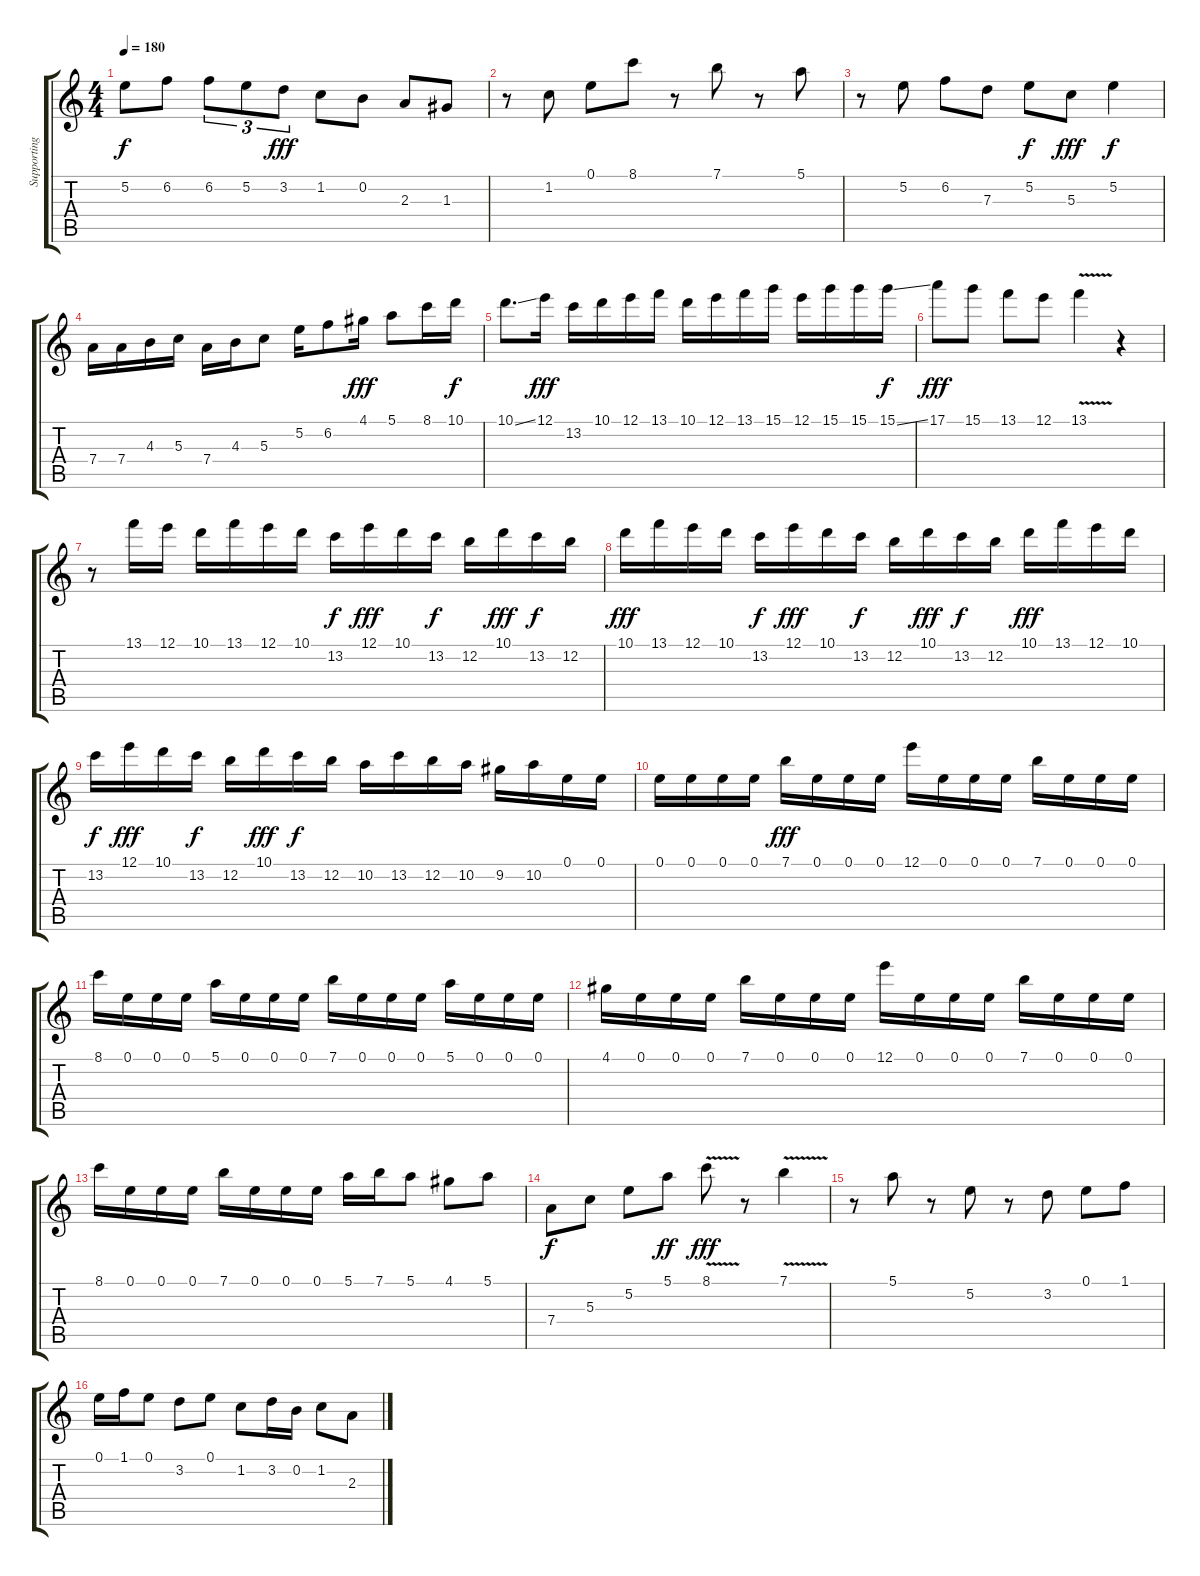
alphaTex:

\track ("Supporting Track" "Supporting") {instrument acousticguitarsteel}
\staff {score tabs}
\tuning (E4 B3 G3 D3 A2 E2) {hide}
\ts (4 4)
\tempo 180
\clef g2
\ks c
5.2.8{dy f} 6.2.8 6.2.8{tu (3 2)} 5.2.8{tu (3 2)} 3.2.8{tu (3 2) dy fff} 1.2.8 0.2.8 2.3.8 1.3.8 |
r.8 1.2.8 0.1.8 8.1.8 r.8 7.1.8 r.8 5.1.8 |
r.8 5.2.8 6.2.8 7.3.8 5.2.8{dy f} 5.3.8{dy fff} 5.2.4{dy f} |
7.4.16 7.4.16 4.3.16 5.3.16 7.4.16 4.3.16 5.3.8 5.2.16 6.2.8 4.1.16{dy fff} 5.1.8 8.1.16 10.1.16{dy f} |
10.1{ss}.8{d} 12.1.16{dy fff} 13.2.16 10.1.16 12.1.16 13.1.16 10.1.16 12.1.16 13.1.16 15.1.16 12.1.16 15.1.16 15.1.16 15.1{ss}.16{dy f} |
17.1.8{dy fff} 15.1.8 13.1.8 12.1.8 13.1{v}.4 r.4 |
r.8 13.1.16 12.1.16 10.1.16 13.1.16 12.1.16 10.1.16 13.2.16{dy f} 12.1.16{dy fff} 10.1.16 13.2.16{dy f} 12.2.16 10.1.16{dy fff} 13.2.16{dy f} 12.2.16 |
10.1.16{dy fff} 13.1.16 12.1.16 10.1.16 13.2.16{dy f} 12.1.16{dy fff} 10.1.16 13.2.16{dy f} 12.2.16 10.1.16{dy fff} 13.2.16{dy f} 12.2.16 10.1.16{dy fff} 13.1.16 12.1.16 10.1.16 |
13.2.16{dy f} 12.1.16{dy fff} 10.1.16 13.2.16{dy f} 12.2.16 10.1.16{dy fff} 13.2.16{dy f} 12.2.16 10.2.16 13.2.16 12.2.16 10.2.16 9.2.16 10.2.16 0.1.16 0.1.16 |
0.1.16 0.1.16 0.1.16 0.1.16 7.1.16{dy fff} 0.1.16 0.1.16 0.1.16 12.1.16 0.1.16 0.1.16 0.1.16 7.1.16 0.1.16 0.1.16 0.1.16 |
8.1.16 0.1.16 0.1.16 0.1.16 5.1.16 0.1.16 0.1.16 0.1.16 7.1.16 0.1.16 0.1.16 0.1.16 5.1.16 0.1.16 0.1.16 0.1.16 |
4.1.16 0.1.16 0.1.16 0.1.16 7.1.16 0.1.16 0.1.16 0.1.16 12.1.16 0.1.16 0.1.16 0.1.16 7.1.16 0.1.16 0.1.16 0.1.16 |
8.1.16 0.1.16 0.1.16 0.1.16 7.1.16 0.1.16 0.1.16 0.1.16 5.1.16 7.1.16 5.1.8 4.1.8 5.1.8 |
7.4.8{dy f} 5.3.8 5.2.8 5.1.8{dy ff} 8.1{v}.8{dy fff} r.8 7.1{v}.4 |
r.8 5.1.8 r.8 5.2.8 r.8 3.2.8 0.1.8 1.1.8 |
0.1.16 1.1.16 0.1.8 3.2.8 0.1.8 1.2.8 3.2.16 0.2.16 1.2.8 2.3.8
